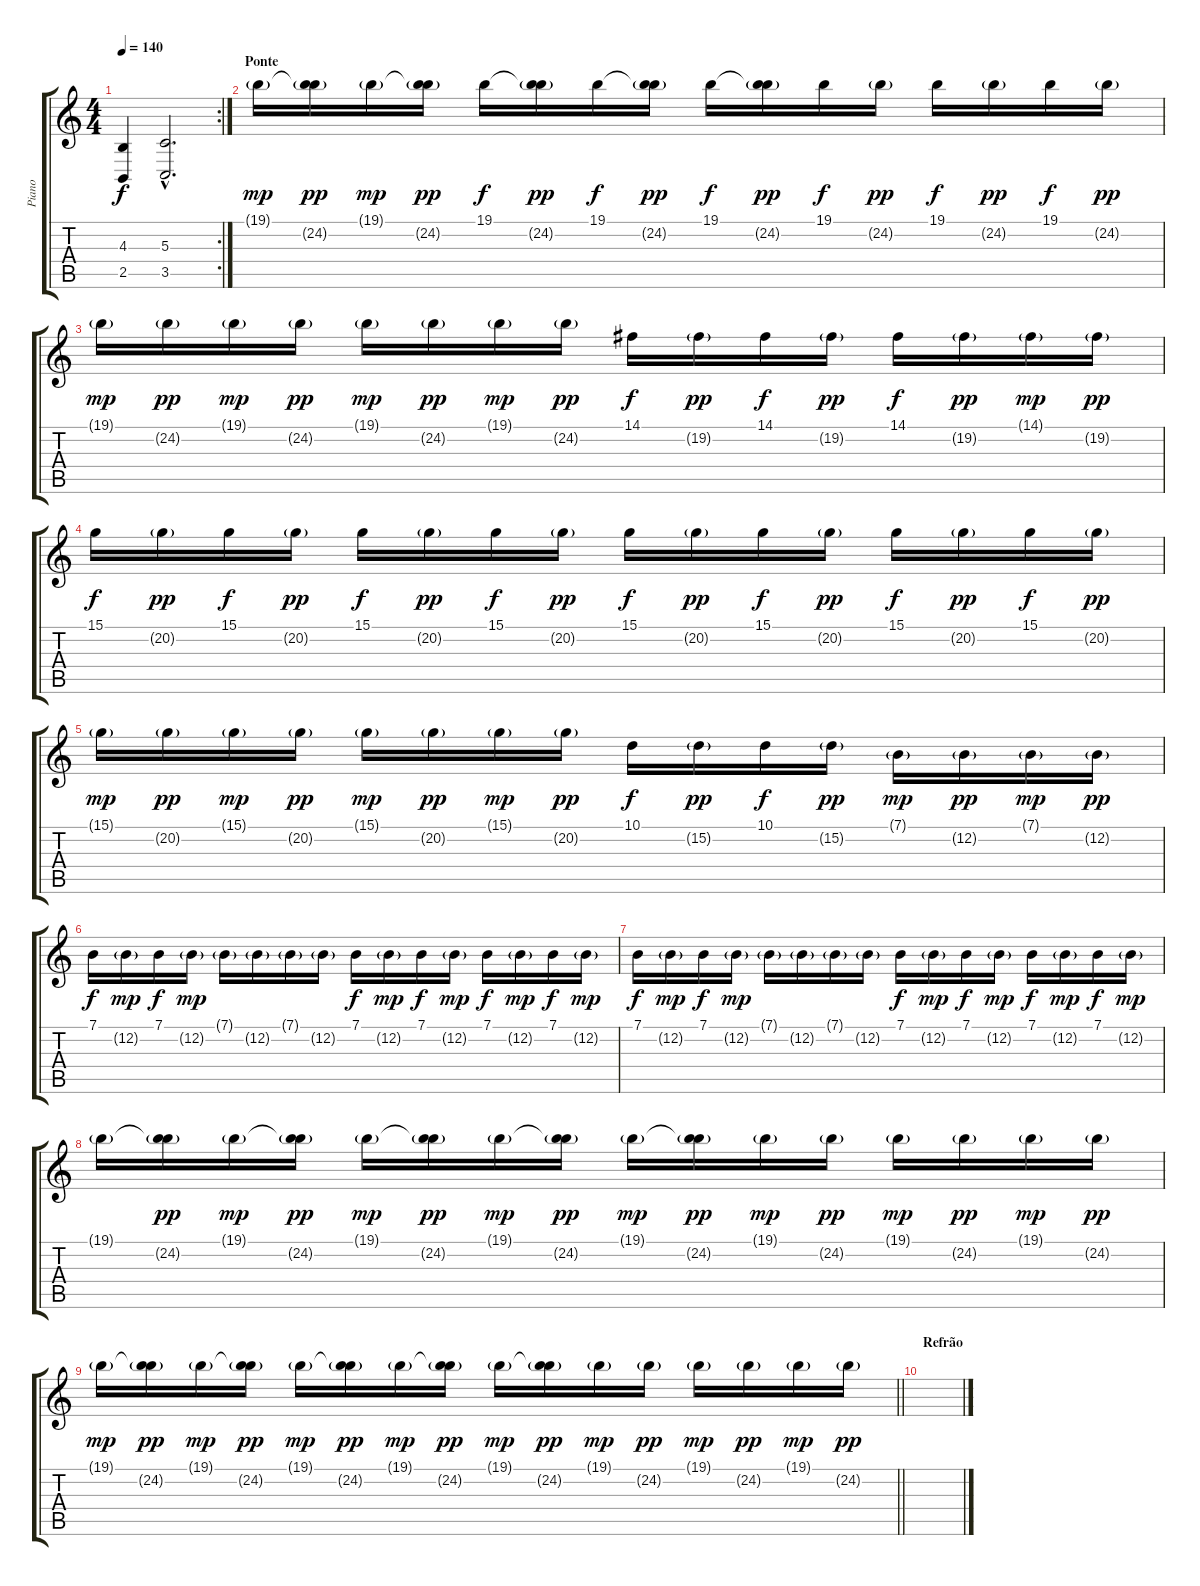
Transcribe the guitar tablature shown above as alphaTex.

\track ("Piano" "Piano") {instrument acousticgrandpiano}
\staff {score tabs}
\tuning (E4 B3 G3 D3 A2 E2) {hide}
\rc 2
\ts (4 4)
\tempo 140
\clef g2
\ks c
(4.3 2.5).4{dy f} (5.3{hac} 3.5{hac}).2{d} |
\section ("" "Ponte")
19.1{g}.16{dy mp} (19.1{t} 24.2{g}).16{dy pp} 19.1{g}.16{dy mp} (19.1{t} 24.2{g}).16{dy pp} 19.1.16{dy f} (19.1{t} 24.2{g}).16{dy pp} 19.1.16{dy f} (19.1{t} 24.2{g}).16{dy pp} 19.1.16{dy f} (19.1{t} 24.2{g}).16{dy pp} 19.1.16{dy f} 24.2{g}.16{dy pp} 19.1.16{dy f} 24.2{g}.16{dy pp} 19.1.16{dy f} 24.2{g}.16{dy pp} |
19.1{g}.16{dy mp} 24.2{g}.16{dy pp} 19.1{g}.16{dy mp} 24.2{g}.16{dy pp} 19.1{g}.16{dy mp} 24.2{g}.16{dy pp} 19.1{g}.16{dy mp} 24.2{g}.16{dy pp} 14.1.16{dy f} 19.2{g}.16{dy pp} 14.1.16{dy f} 19.2{g}.16{dy pp} 14.1.16{dy f} 19.2{g}.16{dy pp} 14.1{g}.16{dy mp} 19.2{g}.16{dy pp} |
15.1.16{dy f} 20.2{g}.16{dy pp} 15.1.16{dy f} 20.2{g}.16{dy pp} 15.1.16{dy f} 20.2{g}.16{dy pp} 15.1.16{dy f} 20.2{g}.16{dy pp} 15.1.16{dy f} 20.2{g}.16{dy pp} 15.1.16{dy f} 20.2{g}.16{dy pp} 15.1.16{dy f} 20.2{g}.16{dy pp} 15.1.16{dy f} 20.2{g}.16{dy pp} |
15.1{g}.16{dy mp} 20.2{g}.16{dy pp} 15.1{g}.16{dy mp} 20.2{g}.16{dy pp} 15.1{g}.16{dy mp} 20.2{g}.16{dy pp} 15.1{g}.16{dy mp} 20.2{g}.16{dy pp} 10.1.16{dy f} 15.2{g}.16{dy pp} 10.1.16{dy f} 15.2{g}.16{dy pp} 7.1{g}.16{dy mp} 12.2{g}.16{dy pp} 7.1{g}.16{dy mp} 12.2{g}.16{dy pp} |
7.1.16{dy f} 12.2{g}.16{dy mp} 7.1.16{dy f} 12.2{g}.16{dy mp} 7.1{g}.16 12.2{g}.16 7.1{g}.16 12.2{g}.16 7.1.16{dy f} 12.2{g}.16{dy mp} 7.1.16{dy f} 12.2{g}.16{dy mp} 7.1.16{dy f} 12.2{g}.16{dy mp} 7.1.16{dy f} 12.2{g}.16{dy mp} |
7.1.16{dy f} 12.2{g}.16{dy mp} 7.1.16{dy f} 12.2{g}.16{dy mp} 7.1{g}.16 12.2{g}.16 7.1{g}.16 12.2{g}.16 7.1.16{dy f} 12.2{g}.16{dy mp} 7.1.16{dy f} 12.2{g}.16{dy mp} 7.1.16{dy f} 12.2{g}.16{dy mp} 7.1.16{dy f} 12.2{g}.16{dy mp} |
19.1{g}.16 (19.1{t} 24.2{g}).16{dy pp} 19.1{g}.16{dy mp} (19.1{t} 24.2{g}).16{dy pp} 19.1{g}.16{dy mp} (19.1{t} 24.2{g}).16{dy pp} 19.1{g}.16{dy mp} (19.1{t} 24.2{g}).16{dy pp} 19.1{g}.16{dy mp} (19.1{t} 24.2{g}).16{dy pp} 19.1{g}.16{dy mp} 24.2{g}.16{dy pp} 19.1{g}.16{dy mp} 24.2{g}.16{dy pp} 19.1{g}.16{dy mp} 24.2{g}.16{dy pp} |
\barLineRight lightlight
19.1{g}.16{dy mp} (19.1{t} 24.2{g}).16{dy pp} 19.1{g}.16{dy mp} (19.1{t} 24.2{g}).16{dy pp} 19.1{g}.16{dy mp} (19.1{t} 24.2{g}).16{dy pp} 19.1{g}.16{dy mp} (19.1{t} 24.2{g}).16{dy pp} 19.1{g}.16{dy mp} (19.1{t} 24.2{g}).16{dy pp} 19.1{g}.16{dy mp} 24.2{g}.16{dy pp} 19.1{g}.16{dy mp} 24.2{g}.16{dy pp} 19.1{g}.16{dy mp} 24.2{g}.16{dy pp} |
\section ("" "Refrão")
